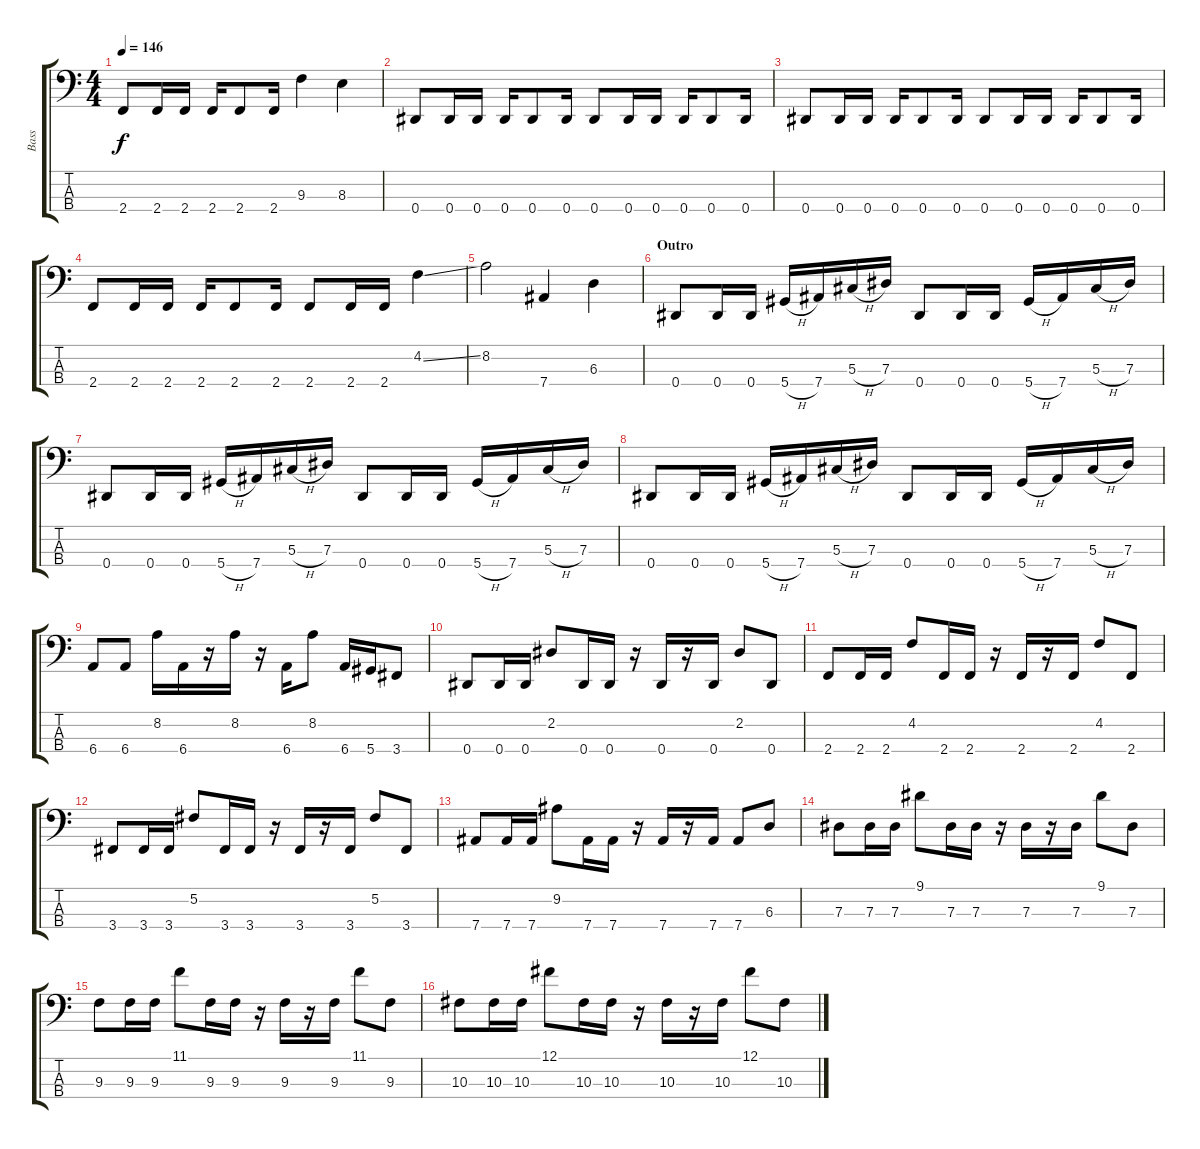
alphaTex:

\track ("Bass" "Bass") {instrument electricbassfinger}
\staff {score tabs}
\tuning (Gb2 Db2 Ab1 Eb1) {hide}
\ts (4 4)
\tempo 146
\clef f4
\ks c
2.4.8{dy f} 2.4.16 2.4.16 2.4.16 2.4.8 2.4.16 9.3.4 8.3.4 |
0.4.8 0.4.16 0.4.16 0.4.16 0.4.8 0.4.16 0.4.8 0.4.16 0.4.16 0.4.16 0.4.8 0.4.16 |
0.4.8 0.4.16 0.4.16 0.4.16 0.4.8 0.4.16 0.4.8 0.4.16 0.4.16 0.4.16 0.4.8 0.4.16 |
2.4.8 2.4.16 2.4.16 2.4.16 2.4.8 2.4.16 2.4.8 2.4.16 2.4.16 4.2{ss}.4 |
8.2.2 7.4.4 6.3.4 |
\section ("" "Outro")
0.4.8 0.4.16 0.4.16 5.4{h}.16 7.4.16 5.3{h}.16 7.3.16 0.4.8 0.4.16 0.4.16 5.4{h}.16 7.4.16 5.3{h}.16 7.3.16 |
0.4.8 0.4.16 0.4.16 5.4{h}.16 7.4.16 5.3{h}.16 7.3.16 0.4.8 0.4.16 0.4.16 5.4{h}.16 7.4.16 5.3{h}.16 7.3.16 |
0.4.8 0.4.16 0.4.16 5.4{h}.16 7.4.16 5.3{h}.16 7.3.16 0.4.8 0.4.16 0.4.16 5.4{h}.16 7.4.16 5.3{h}.16 7.3.16 |
6.4.8 6.4.8 8.2.16 6.4.16 r.16 8.2.16 r.16 6.4.16 8.2.8 6.4.16 5.4.16 3.4.8 |
0.4.8 0.4.16 0.4.16 2.2.8 0.4.16 0.4.16 r.16 0.4.16 r.16 0.4.16 2.2.8 0.4.8 |
2.4.8 2.4.16 2.4.16 4.2.8 2.4.16 2.4.16 r.16 2.4.16 r.16 2.4.16 4.2.8 2.4.8 |
3.4.8 3.4.16 3.4.16 5.2.8 3.4.16 3.4.16 r.16 3.4.16 r.16 3.4.16 5.2.8 3.4.8 |
7.4.8 7.4.16 7.4.16 9.2.8 7.4.16 7.4.16 r.16 7.4.16 r.16 7.4.16 7.4.8 6.3.8 |
7.3.8 7.3.16 7.3.16 9.1.8 7.3.16 7.3.16 r.16 7.3.16 r.16 7.3.16 9.1.8 7.3.8 |
9.3.8 9.3.16 9.3.16 11.1.8 9.3.16 9.3.16 r.16 9.3.16 r.16 9.3.16 11.1.8 9.3.8 |
10.3.8 10.3.16 10.3.16 12.1.8 10.3.16 10.3.16 r.16 10.3.16 r.16 10.3.16 12.1.8 10.3.8
